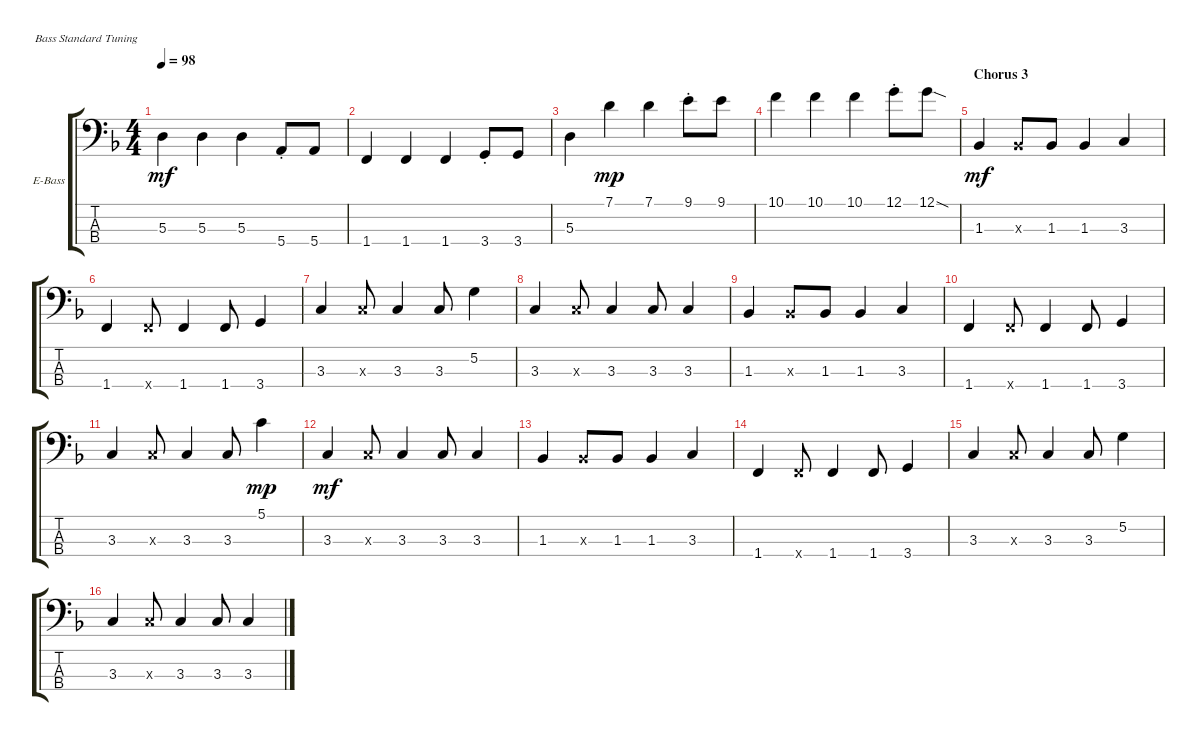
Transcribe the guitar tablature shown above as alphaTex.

\defaultSystemsLayout 4
\bracketExtendMode groupsimilarinstruments
\firstSystemTrackNameOrientation horizontal
\otherSystemsTrackNameOrientation horizontal
\track ("Electric Bass" "E-Bass") {instrument electricbassfinger}
\staff {score tabs}
\tuning (G2 D2 A1 E1)
\ts (4 4)
\tempo 98
\clef f4
\ks dminor
5.3.4{dy mf} 5.3.4 5.3.4 5.4{st}.8 5.4.8 |
1.4.4 1.4.4 1.4.4 3.4{st}.8 3.4.8 |
5.3.4 7.1.4{dy mp} 7.1.4 9.1{st}.8 9.1.8 |
10.1.4 10.1.4 10.1.4 12.1{st}.8 12.1{sod}.8 |
\section ("" "Chorus 3")
1.3.4{dy mf} 1.3{x}.8 1.3.8 1.3.4 3.3.4 |
1.4.4 1.4{x}.8 1.4.4 1.4.8 3.4.4 |
3.3.4 3.3{x}.8 3.3.4 3.3.8 5.2.4 |
3.3.4 3.3{x}.8 3.3.4 3.3.8 3.3.4 |
1.3.4 1.3{x}.8 1.3.8 1.3.4 3.3.4 |
1.4.4 1.4{x}.8 1.4.4 1.4.8 3.4.4 |
3.3.4 3.3{x}.8 3.3.4 3.3.8 5.1.4{dy mp} |
3.3.4{dy mf} 3.3{x}.8 3.3.4 3.3.8 3.3.4 |
1.3.4 1.3{x}.8 1.3.8 1.3.4 3.3.4 |
1.4.4 1.4{x}.8 1.4.4 1.4.8 3.4.4 |
3.3.4 3.3{x}.8 3.3.4 3.3.8 5.2.4 |
3.3.4 3.3{x}.8 3.3.4 3.3.8 3.3.4
